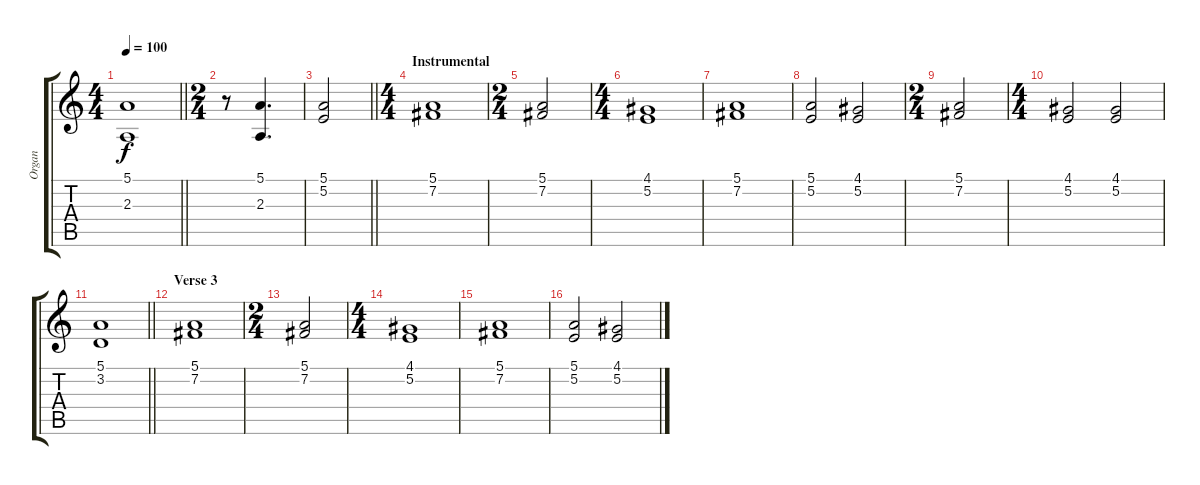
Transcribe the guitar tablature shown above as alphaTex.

\track ("Organ" "Organ") {instrument percussiveorgan}
\staff {score tabs}
\tuning (E4 B3 G3 D3 A2 E2) {hide}
\ts (4 4)
\tempo 100
\clef g2
\barLineRight lightlight
\ks c
(5.1 2.3).1{dy f} |
\ts (2 4)
r.8 (5.1 2.3).4{d} |
\barLineRight lightlight
(5.1 5.2).2 |
\ts (4 4)
\section ("" "Instrumental")
(5.1 7.2).1 |
\ts (2 4)
(5.1 7.2).2 |
\ts (4 4)
(4.1 5.2).1 |
(5.1 7.2).1 |
(5.1 5.2).2 (4.1 5.2).2 |
\ts (2 4)
(5.1 7.2).2 |
\ts (4 4)
(4.1 5.2).2 (4.1 5.2).2 |
\barLineRight lightlight
(5.1 3.2).1 |
\section ("" "Verse 3")
(5.1 7.2).1 |
\ts (2 4)
(5.1 7.2).2 |
\ts (4 4)
(4.1 5.2).1 |
(5.1 7.2).1 |
(5.1 5.2).2 (4.1 5.2).2
